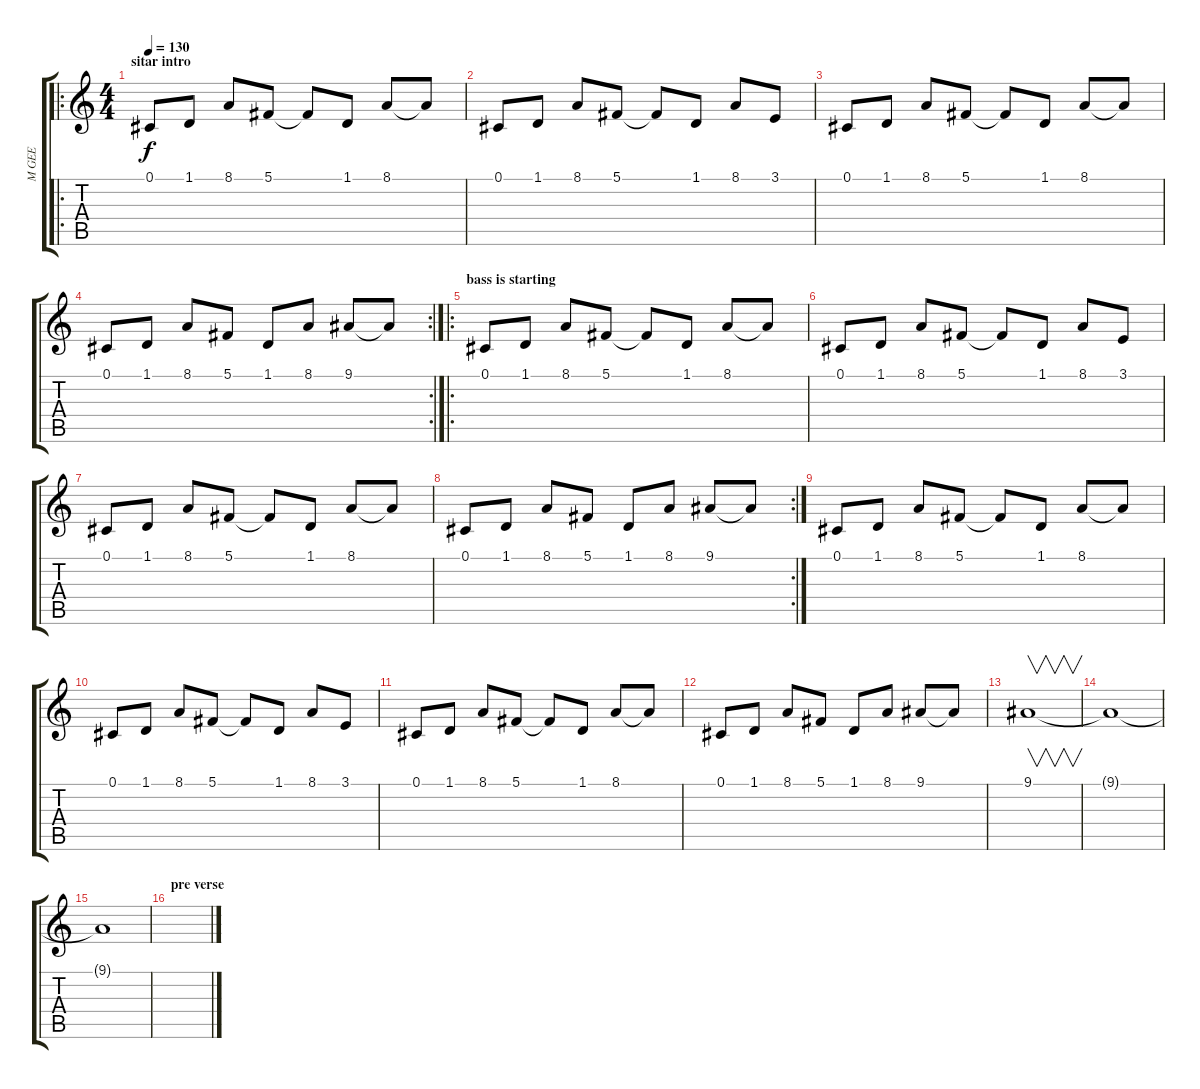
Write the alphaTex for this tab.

\track ("M GEE" "M GEE") {instrument sitar}
\staff {score tabs}
\tuning (Db4 Ab3 E3 B2 Gb2 B1) {hide}
\ro
\ts (4 4)
\section ("" "sitar intro")
\tempo 130
\clef g2
\ks c
0.1.8{dy f instrument sitar} 1.1.8 8.1.8 5.1.8 5.1{t}.8 1.1.8 8.1.8 8.1{t}.8 |
0.1.8 1.1.8 8.1.8 5.1.8 5.1{t}.8 1.1.8 8.1.8 3.1.8 |
0.1.8 1.1.8 8.1.8 5.1.8 5.1{t}.8 1.1.8 8.1.8 8.1{t}.8 |
\rc 2
0.1.8 1.1.8 8.1.8 5.1.8 1.1.8 8.1.8 9.1.8 9.1{t}.8 |
\ro
\section ("" "bass is starting")
0.1.8 1.1.8 8.1.8 5.1.8 5.1{t}.8 1.1.8 8.1.8 8.1{t}.8 |
0.1.8 1.1.8 8.1.8 5.1.8 5.1{t}.8 1.1.8 8.1.8 3.1.8 |
0.1.8 1.1.8 8.1.8 5.1.8 5.1{t}.8 1.1.8 8.1.8 8.1{t}.8 |
\rc 2
0.1.8 1.1.8 8.1.8 5.1.8 1.1.8 8.1.8 9.1.8 9.1{t}.8 |
0.1.8 1.1.8 8.1.8 5.1.8 5.1{t}.8 1.1.8 8.1.8 8.1{t}.8 |
0.1.8 1.1.8 8.1.8 5.1.8 5.1{t}.8 1.1.8 8.1.8 3.1.8 |
0.1.8 1.1.8 8.1.8 5.1.8 5.1{t}.8 1.1.8 8.1.8 8.1{t}.8 |
0.1.8 1.1.8 8.1.8 5.1.8 1.1.8 8.1.8 9.1.8 9.1{t}.8 |
9.1.1{v} |
9.1{t}.1 |
9.1{t}.1 |
\section ("" "pre verse")
